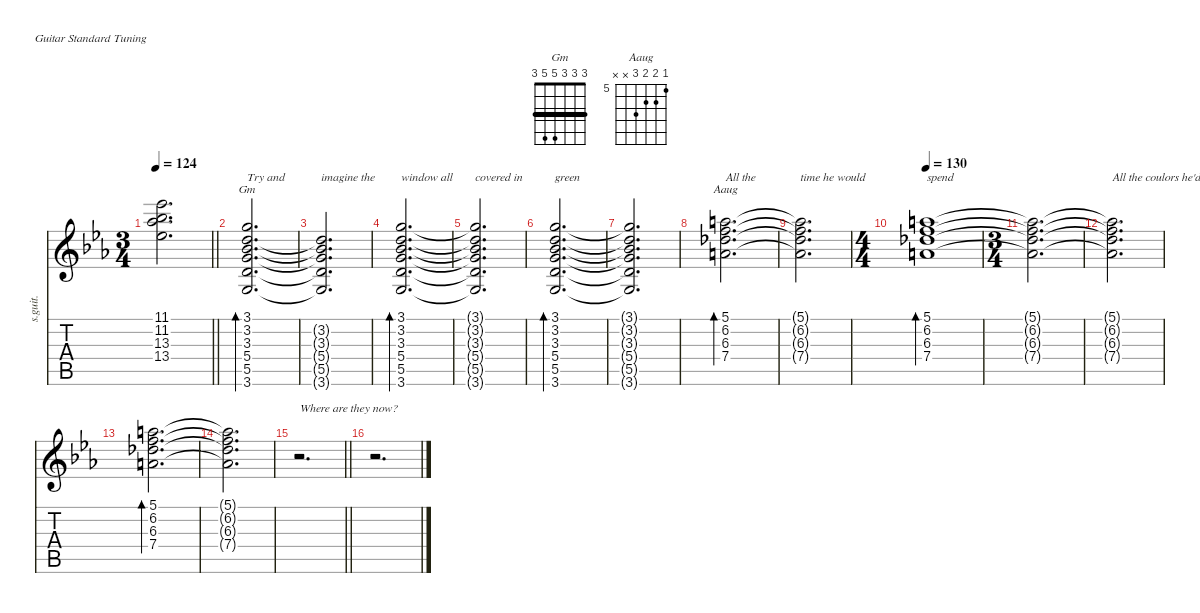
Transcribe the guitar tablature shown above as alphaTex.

\defaultSystemsLayout 4
\hideDynamics
\bracketExtendMode nobrackets
\otherSystemsTrackNameOrientation horizontal
\track ("Acoustic Guitar" "s.guit.") {instrument acousticguitarsteel}
\staff {score tabs}
\tuning (E4 B3 G3 D3 A2 E2)
\chord ("Gm" 3 3 3 5 5 3) {barre (3 3 3)}
\chord ("Aaug" 5 6 6 7 x x) {firstfret 5}
\ts (3 4)
\tempo 124
\clef g2
\barLineRight lightlight
\ks eb
(11.1{t acc b} 11.2{t acc b} 13.3{t acc b} 13.4{t acc b}).2{d dy f beam Down} |
(3.1{acc forcenatural} 3.2{acc forcenatural} 3.3{acc b} 5.4{acc forcenatural} 5.5{acc forcenatural} 3.6{acc forcenatural}).2{d bd 240 ch "Gm" txt "Try and " beam Up} |
(3.2{t acc forcenatural} 3.3{t acc b} 5.4{t acc forcenatural} 5.5{t acc forcenatural} 3.6{t acc forcenatural}).2{d txt "imagine the" beam Up} |
(3.1{acc forcenatural} 3.2{acc forcenatural} 3.3{acc b} 5.4{acc forcenatural} 5.5{acc forcenatural} 3.6{acc forcenatural}).2{d bd 240 txt "window all" beam Up} |
(3.1{t acc forcenatural} 3.2{t acc forcenatural} 3.3{t acc b} 5.4{t acc forcenatural} 5.5{t acc forcenatural} 3.6{t acc forcenatural}).2{d txt "covered in" beam Up} |
(3.1{acc forcenatural} 3.2{acc forcenatural} 3.3{acc b} 5.4{acc forcenatural} 5.5{acc forcenatural} 3.6{acc forcenatural}).2{d bd 240 txt "green" beam Up} |
(3.1{t acc forcenatural} 3.2{t acc forcenatural} 3.3{t acc b} 5.4{t acc forcenatural} 5.5{t acc forcenatural} 3.6{t acc forcenatural}).2{d beam Up} |
(5.1{acc forcenatural} 6.2{acc forcenatural} 6.3{acc b} 7.4{acc forcenatural}).2{d bd 240 ch "Aaug" txt "All the " beam Down} |
(5.1{t acc forcenatural} 6.2{t acc forcenatural} 6.3{t acc b} 7.4{t acc forcenatural}).2{d txt "time he would" beam Down} |
\ts (4 4)
\beaming (8 2 2 2 2)
\tempo 130
(5.1{acc forcenatural} 6.2{acc forcenatural} 6.3{acc b} 7.4{acc forcenatural}).1{bd 240 txt "spend" beam Down} |
\ts (3 4)
\beaming (8 2 2 2)
(5.1{t acc forcenatural} 6.2{t acc forcenatural} 6.3{t acc b} 7.4{t acc forcenatural}).2{d beam Down} |
(5.1{t acc forcenatural} 6.2{t acc forcenatural} 6.3{t acc b} 7.4{t acc forcenatural}).2{d txt "All the coulors he'd blend" beam Down} |
(5.1{acc forcenatural} 6.2{acc forcenatural} 6.3{acc b} 7.4{acc forcenatural}).2{d bd 240 beam Down} |
(5.1{t acc forcenatural} 6.2{t acc forcenatural} 6.3{t acc b} 7.4{t acc forcenatural}).2{d beam Down} |
\barLineRight lightlight
r.2{d txt "Where are they now?" beam Down} |
r.2{d beam Down}
